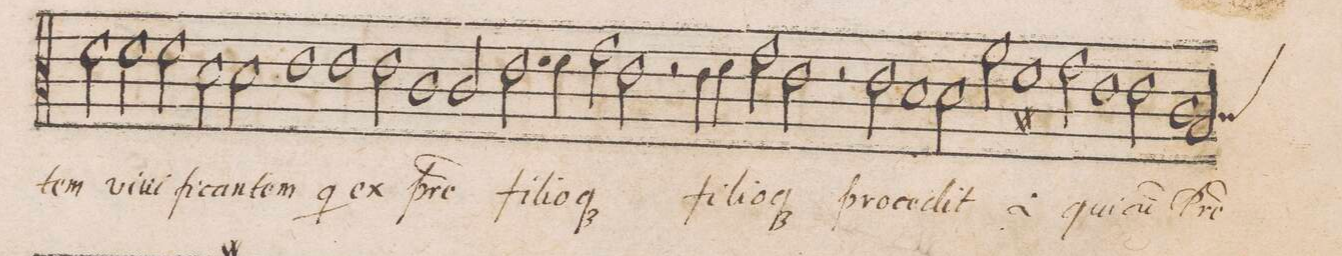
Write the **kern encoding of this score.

**kern	**text
*I"CANTVS	*
*clefC3	*
*k[]	*
*met(C|)	*
*M2/1	*
2f\	-tem
=138-	=138-
2f\	vi-
2f\	-ui-
2d\	-fi-
2d\	-can-
=139-	=139-
1e	-tem
1e	q(ui)
=140-	=140-
2e\	ex
1c	p(at)-
2c/	-re
=141-	=141-
2.e\	fi-
4f\	-li-
2g\	-o-
2e\	-q(ue)
=142-	=142-
2r	.
4e\	fi-
4f\	-li-
2g\	-o-
2e\	-q(ue)
=143-	=143-
2r	.
2e\	pro-
1d	-ce-
=144-	=144-
2d\	-dit
*	*ij
2a\	pro-
1f#X	-ce-
=145-	=145-
2g\	-dit
*	*Xij
1e	qui
2e\	cu(m)
=146-	=146-
1c	P(at)-
*custos:c	*
2B/	-re
*-	*-
